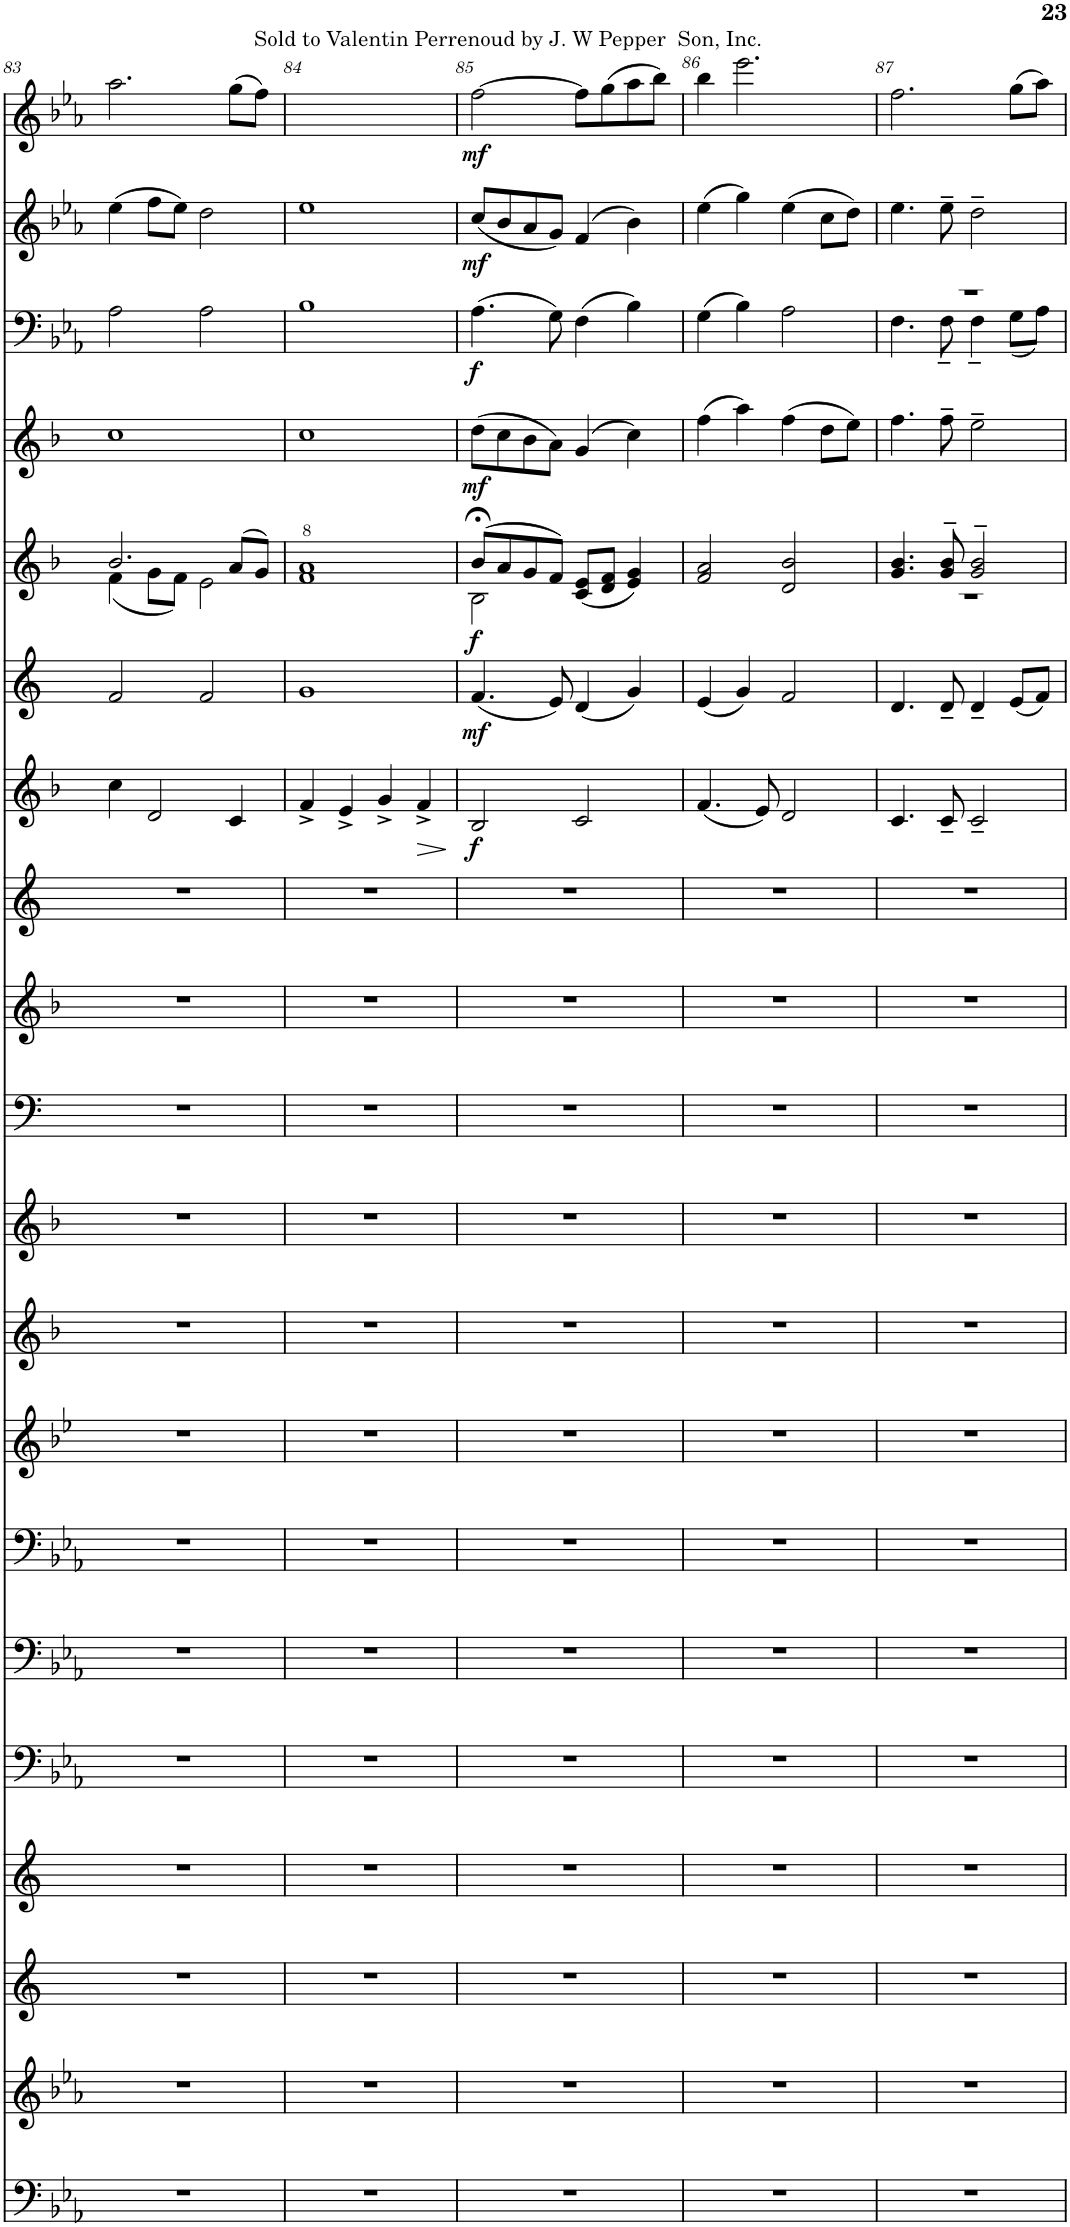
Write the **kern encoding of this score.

**kern	**kern	**kern	**kern	**kern	**kern	**kern	**kern	**kern	**kern	**kern	**kern	**kern	**kern	**dynam	**kern	**dynam	**kern	**dynam	**kern	**dynam	**kern	**dynam	**kern	**dynam	**kern	**dynam
*part20	*part19	*part18	*part17	*part16	*part15	*part14	*part13	*part12	*part11	*part10	*part9	*part8	*part7	*part7	*part6	*part6	*part5	*part5	*part4	*part4	*part3	*part3	*part2	*part2	*part1	*part1
*staff20	*staff19	*staff18	*staff17	*staff16	*staff15	*staff14	*staff13	*staff12	*staff11	*staff10	*staff9	*staff8	*staff7	*staff7	*staff6	*staff6	*staff5	*staff5	*staff4	*staff4	*staff3	*staff3	*staff2	*staff2	*staff1	*staff1
*I"part 19	*I"part 18	*I"part 17	*I"part 16	*I"part 15	*I"part 14	*I"part 13	*I"part 12	*I"part 11	*I"part 10	*I"part 9	*I"part 8	*I"part 7	*I"part 6	*	*I"part 5	*	*I"part 4	*	*I"part 3	*	*I"part 2	*	*I"part 1	*	*I"part 0	*
!!LO:PB:g=z
*clefF4	*clefG2	*clefX	*clefX	*clefF4	*clefF4	*clefF4	*clefG2	*clefG2	*clefG2	*clefF4	*clefG2	*clefX	*clefG2	*	*clefG2	*	*clefG2	*	*clefG2	*	*clefF4	*	*clefG2	*	*clefG2	*
*	*	*Trd-2c-3	*Trd-2c-3	*	*	*	*Trd-3c-5	*Trd1c2	*Trd1c2	*Trd-2c-3	*Trd1c2	*Trd-2c-3	*Trd1c2	*	*Trd-2c-3	*	*Trd1c2	*	*Trd1c2	*	*	*	*	*	*	*
*k[b-e-a-]	*k[b-e-a-]	*k[]	*k[]	*k[b-e-a-]	*k[b-e-a-]	*k[b-e-a-]	*k[b-e-]	*k[b-]	*k[b-]	*k[]	*k[b-]	*k[]	*k[b-]	*	*k[]	*	*k[b-]	*	*k[b-]	*	*k[b-e-a-]	*	*k[b-e-a-]	*	*k[b-e-a-]	*
*M4/4	*M4/4	*M4/4	*M4/4	*M4/4	*M4/4	*M4/4	*M4/4	*M4/4	*M4/4	*M4/4	*M4/4	*M4/4	*M4/4	*	*M4/4	*	*M4/4	*	*M4/4	*	*M4/4	*	*M4/4	*	*M4/4	*
=83	=83	=83	=83	=83	=83	=83	=83	=83	=83	=83	=83	=83	=83	=83	=83	=83	=83	=83	=83	=83	=83	=83	=83	=83	=83	=83
*	*	*	*	*	*	*	*	*	*	*	*	*	*	*	*	*	*^	*	*	*	*	*	*	*	*	*
1r	1r	1r	1r	1r	1r	1r	1r	1r	1r	1r	1r	1r	4cc\	.	2f/	.	2.b-/	(4f\	.	1cc	.	2A-\	.	(4ee-\	.	2.aa-\	.
.	.	.	.	.	.	.	.	.	.	.	.	.	2d/	.	.	.	.	8g\L	.	.	.	.	.	8ff\L	.	.	.
.	.	.	.	.	.	.	.	.	.	.	.	.	.	.	.	.	.	8f\J)	.	.	.	.	.	8ee-\J)	.	.	.
.	.	.	.	.	.	.	.	.	.	.	.	.	.	.	2f/	.	.	2e\	.	.	.	2A-\	.	2dd\	.	.	.
.	.	.	.	.	.	.	.	.	.	.	.	.	4c/	.	.	.	(8a/L	.	.	.	.	.	.	.	.	(8gg\L	.
!	!	!	!	!	!	!	!	!	!	!	!	!	!	!	!	!	!	!	!	!	!	!	!	!	!	!LO:TX:a:t=Sold to Valentin Perrenoud by J. W Pepper  Son, Inc.	!
.	.	.	.	.	.	.	.	.	.	.	.	.	.	.	.	.	8g/J)	.	.	.	.	.	.	.	.	8ff\J)	.
*	*	*	*	*	*	*	*	*	*	*	*	*	*	*	*	*	*v	*v	*	*	*	*	*	*	*	*	*
=84	=84	=84	=84	=84	=84	=84	=84	=84	=84	=84	=84	=84	=84	=84	=84	=84	=84	=84	=84	=84	=84	=84	=84	=84	=84	=84
1r	1r	1r	1r	1r	1r	1r	1r	1r	1r	1r	1r	1r	4f^/	.	1g	.	1f 1a	.	1cc	.	1B-	.	1ee-	.	1ryy	.
.	.	.	.	.	.	.	.	.	.	.	.	.	4e^/	.	.	.	.	.	.	.	.	.	.	.	.	.
.	.	.	.	.	.	.	.	.	.	.	.	.	4g^/	.	.	.	.	.	.	.	.	.	.	.	.	.
!	!	!	!	!	!	!	!	!	!	!	!	!	!	!LO:HP:b	!	!	!	!	!	!	!	!	!	!	!	!
.	.	.	.	.	.	.	.	.	.	.	.	.	4f^/	>	.	.	.	.	.	.	.	.	.	.	.	.
.	.	.	.	.	.	.	.	.	.	.	.	.	.	]	.	.	.	.	.	.	.	.	.	.	.	.
=85	=85	=85	=85	=85	=85	=85	=85	=85	=85	=85	=85	=85	=85	=85	=85	=85	=85	=85	=85	=85	=85	=85	=85	=85	=85	=85
*	*	*	*	*	*	*	*	*	*	*	*	*	*	*	*	*	*^	*	*	*	*	*	*	*	*	*
!	!	!	!	!	!	!	!	!	!	!	!	!	!	!LO:DY:b	!	!LO:DY:b	!	!	!LO:DY:b	!	!LO:DY:b	!	!LO:DY:b	!	!LO:DY:b	!	!LO:DY:b
1r	1r	1r	1r	1r	1r	1r	1r	1r	1r	1r	1r	1r	2B-/	f	(4.f/	mf	(8b-/L	2B-;<\	f	(8dd\L	mf	(4.A-\	f	(8cc/L	mf	[2ff\	mf
.	.	.	.	.	.	.	.	.	.	.	.	.	.	.	.	.	8a/	.	.	8cc\	.	.	.	8b-/	.	.	.
.	.	.	.	.	.	.	.	.	.	.	.	.	.	.	.	.	8g/	.	.	8b-\	.	.	.	8a-/	.	.	.
.	.	.	.	.	.	.	.	.	.	.	.	.	.	.	8e/)	.	8f/J)	.	.	8a\J)	.	8G\)	.	8g/J)	.	.	.
.	.	.	.	.	.	.	.	.	.	.	.	.	2c/	.	(4d/	.	(8c/ 8e/L	2ryy	.	(4g/	.	(4F\	.	(4f/	.	8ff\L]	.
.	.	.	.	.	.	.	.	.	.	.	.	.	.	.	.	.	8d/ 8f/J	.	.	.	.	.	.	.	.	(8gg\	.
.	.	.	.	.	.	.	.	.	.	.	.	.	.	.	4g/)	.	4e/ 4g/)	.	.	4cc\)	.	4B-\)	.	4b-\)	.	8aa-\	.
.	.	.	.	.	.	.	.	.	.	.	.	.	.	.	.	.	.	.	.	.	.	.	.	.	.	8bb-\J)	.
*	*	*	*	*	*	*	*	*	*	*	*	*	*	*	*	*	*v	*v	*	*	*	*	*	*	*	*	*
=86	=86	=86	=86	=86	=86	=86	=86	=86	=86	=86	=86	=86	=86	=86	=86	=86	=86	=86	=86	=86	=86	=86	=86	=86	=86	=86
1r	1r	1r	1r	1r	1r	1r	1r	1r	1r	1r	1r	1r	(4.f/	.	(4e/	.	2f/ 2a/	.	(4ff\	.	(4G\	.	(4ee-\	.	4bb-\	.
.	.	.	.	.	.	.	.	.	.	.	.	.	.	.	4g/)	.	.	.	4aa\)	.	4B-\)	.	4gg\)	.	2.eee-\	.
.	.	.	.	.	.	.	.	.	.	.	.	.	8e/)	.	.	.	.	.	.	.	.	.	.	.	.	.
.	.	.	.	.	.	.	.	.	.	.	.	.	2d/	.	2f/	.	2d/ 2b-/	.	(4ff\	.	2A-\	.	(4ee-\	.	.	.
.	.	.	.	.	.	.	.	.	.	.	.	.	.	.	.	.	.	.	8dd\L	.	.	.	8cc\L	.	.	.
.	.	.	.	.	.	.	.	.	.	.	.	.	.	.	.	.	.	.	8ee\J)	.	.	.	8dd\J)	.	.	.
=87	=87	=87	=87	=87	=87	=87	=87	=87	=87	=87	=87	=87	=87	=87	=87	=87	=87	=87	=87	=87	=87	=87	=87	=87	=87	=87
*	*	*	*	*	*	*	*	*	*	*	*	*	*	*	*	*	*^	*	*	*	*^	*	*	*	*	*
1r	1r	1r	1r	1r	1r	1r	1r	1r	1r	1r	1r	1r	4.c/	.	4.d/	.	4.g/ 4.b-/	1r	.	4.ff\	.	1r	4.F\	.	4.ee-\	.	2.ff\	.
.	.	.	.	.	.	.	.	.	.	.	.	.	8c~/	.	8d~/	.	8g/~ 8b-/~	.	.	8ff~\	.	.	8F~\	.	8ee-~\	.	.	.
.	.	.	.	.	.	.	.	.	.	.	.	.	2c~/	.	4d~/	.	2g/~ 2b-/~	.	.	2ee~\	.	.	4F~\	.	2dd~\	.	.	.
.	.	.	.	.	.	.	.	.	.	.	.	.	.	.	(8e/L	.	.	.	.	.	.	.	(8G\L	.	.	.	(8gg\L	.
.	.	.	.	.	.	.	.	.	.	.	.	.	.	.	8f/J)	.	.	.	.	.	.	.	8A-\J)	.	.	.	8aa-\J)	.
*	*	*	*	*	*	*	*	*	*	*	*	*	*	*	*	*	*v	*v	*	*	*	*v	*v	*	*	*	*	*
=	=	=	=	=	=	=	=	=	=	=	=	=	=	=	=	=	=	=	=	=	=	=	=	=	=	=
*-	*-	*-	*-	*-	*-	*-	*-	*-	*-	*-	*-	*-	*-	*-	*-	*-	*-	*-	*-	*-	*-	*-	*-	*-	*-	*-
